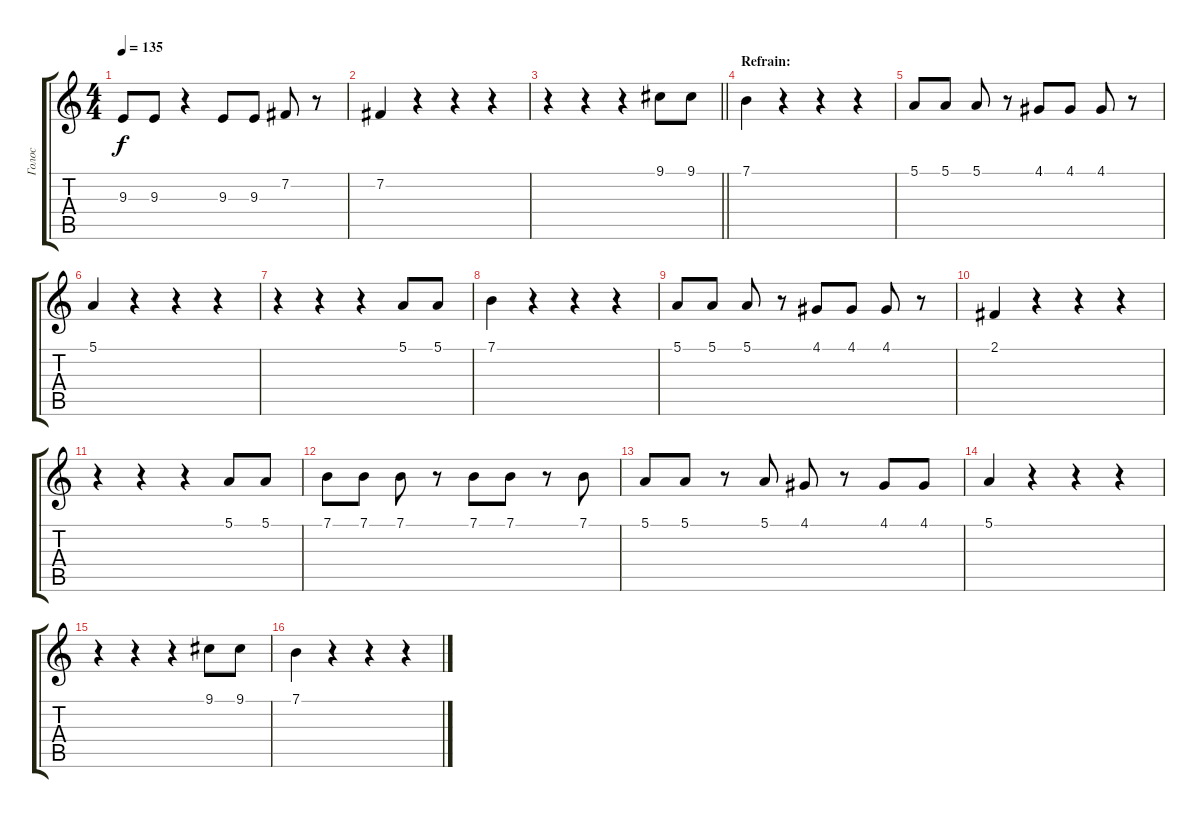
\track ("Голос" "Голос") {instrument fx4atmosphere}
\staff {score tabs}
\tuning (E4 B3 G3 D3 A2 E2) {hide}
\ts (4 4)
\tempo 135
\clef g2
\ks c
9.3.8{dy f} 9.3.8 r.4 9.3.8 9.3.8 7.2.8 r.8 |
7.2.4 r.4 r.4 r.4 |
\barLineRight lightlight
r.4 r.4 r.4 9.1.8 9.1.8 |
\section ("" "Refrain:")
7.1.4 r.4 r.4 r.4 |
5.1.8 5.1.8 5.1.8 r.8 4.1.8 4.1.8 4.1.8 r.8 |
5.1.4 r.4 r.4 r.4 |
r.4 r.4 r.4 5.1.8 5.1.8 |
7.1.4 r.4 r.4 r.4 |
5.1.8 5.1.8 5.1.8 r.8 4.1.8 4.1.8 4.1.8 r.8 |
2.1.4 r.4 r.4 r.4 |
r.4 r.4 r.4 5.1.8 5.1.8 |
7.1.8 7.1.8 7.1.8 r.8 7.1.8 7.1.8 r.8 7.1.8 |
5.1.8 5.1.8 r.8 5.1.8 4.1.8 r.8 4.1.8 4.1.8 |
5.1.4 r.4 r.4 r.4 |
r.4 r.4 r.4 9.1.8 9.1.8 |
7.1.4 r.4 r.4 r.4
